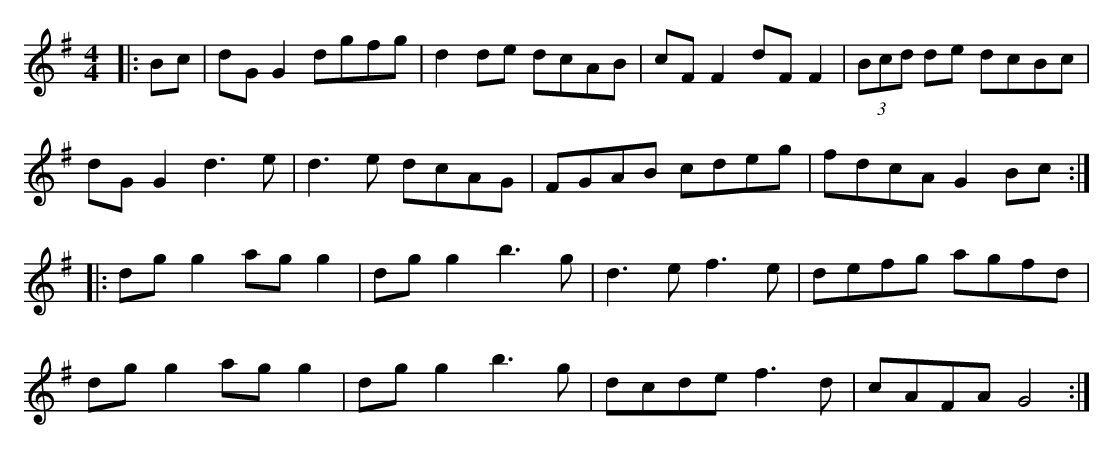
X:1
M:4/4
K:G
|:Bc|dG G2 dgfg|d2 de dcAB|cF F2 dF F2|(3Bcd de dcBc|
dG G2 d3e|d3e dcAG|FGAB cdeg|fdcA G2 Bc:|
|:dg g2 ag g2|dg g2 b3g|d3e f3e|defg agfd|
dg g2 ag g2|dg g2 b3g|dcde f3d|cAFA G4:|
